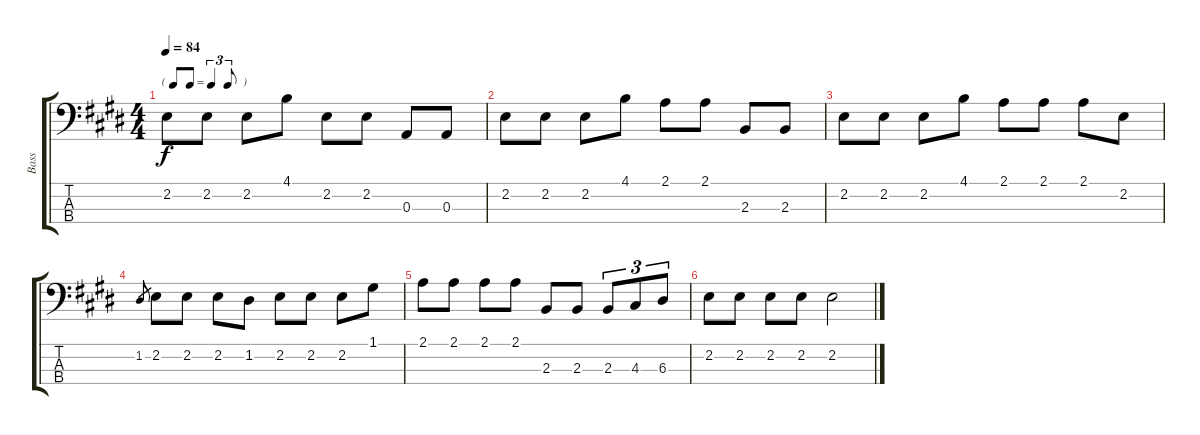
\track ("Bass" "Bass") {instrument electricbassfinger}
\staff {score tabs}
\tuning (G2 D2 A1 E1) {hide}
\ts (4 4)
\tf triplet8th
\tempo 84
\clef f4
\ks e
2.2.8{dy f} 2.2.8 2.2.8 4.1.8 2.2.8 2.2.8 0.3.8 0.3.8 |
2.2.8 2.2.8 2.2.8 4.1.8 2.1.8 2.1.8 2.3.8 2.3.8 |
2.2.8 2.2.8 2.2.8 4.1.8 2.1.8 2.1.8 2.1.8 2.2.8 |
1.2.8{gr} 2.2.8 2.2.8 2.2.8 1.2.8 2.2.8 2.2.8 2.2.8 1.1.8 |
2.1.8 2.1.8 2.1.8 2.1.8 2.3.8 2.3.8 2.3.8{tu (3 2)} 4.3.8{tu (3 2)} 6.3.8{tu (3 2)} |
2.2.8 2.2.8 2.2.8 2.2.8 2.2.2
